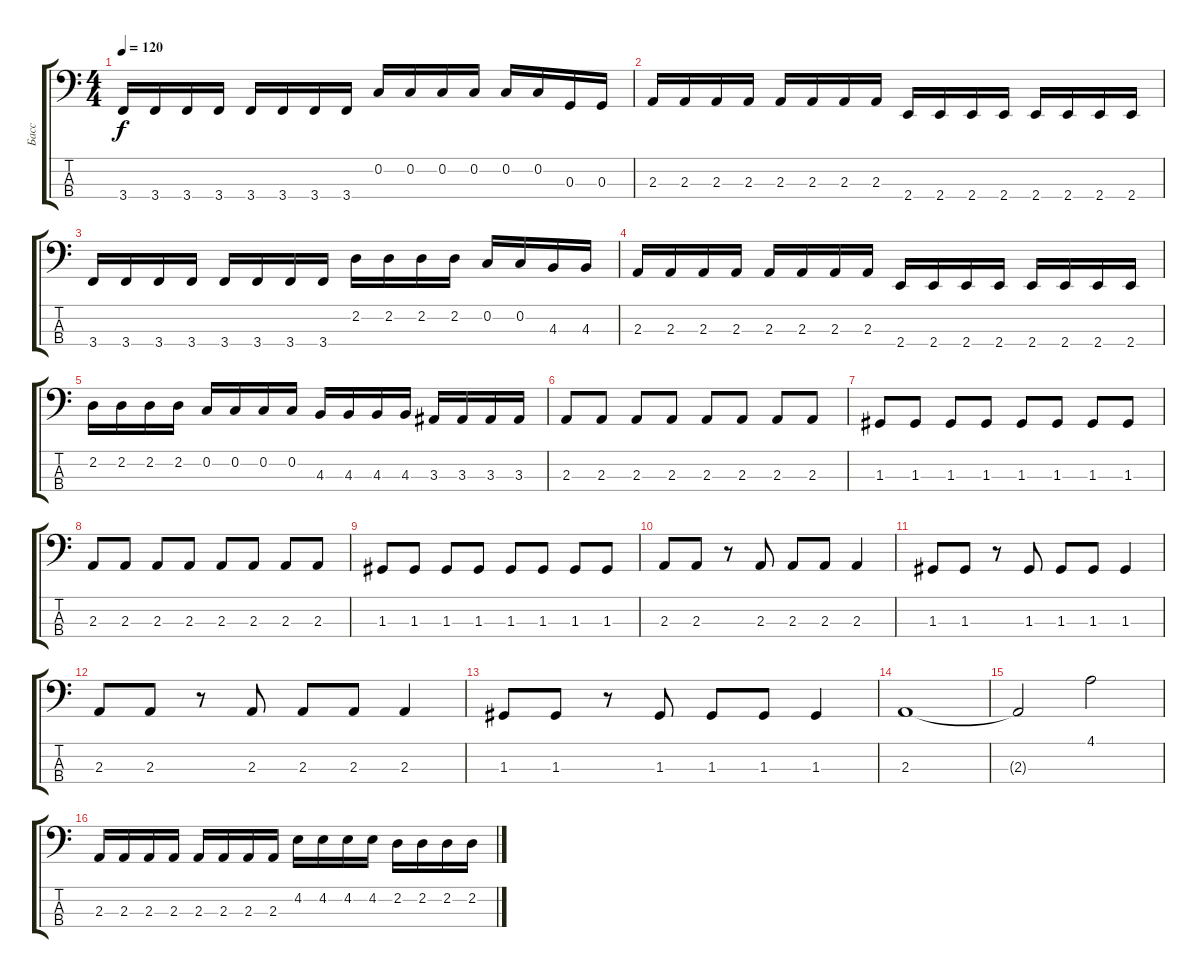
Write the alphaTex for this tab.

\track ("Басс" "Басс") {instrument electricbassfinger}
\staff {score tabs}
\tuning (F2 C2 G1 D1) {hide}
\ts (4 4)
\tempo 120
\clef f4
\ks c
3.4.16{dy f} 3.4.16 3.4.16 3.4.16 3.4.16 3.4.16 3.4.16 3.4.16 0.2.16 0.2.16 0.2.16 0.2.16 0.2.16 0.2.16 0.3.16 0.3.16 |
2.3.16 2.3.16 2.3.16 2.3.16 2.3.16 2.3.16 2.3.16 2.3.16 2.4.16 2.4.16 2.4.16 2.4.16 2.4.16 2.4.16 2.4.16 2.4.16 |
3.4.16 3.4.16 3.4.16 3.4.16 3.4.16 3.4.16 3.4.16 3.4.16 2.2.16 2.2.16 2.2.16 2.2.16 0.2.16 0.2.16 4.3.16 4.3.16 |
2.3.16 2.3.16 2.3.16 2.3.16 2.3.16 2.3.16 2.3.16 2.3.16 2.4.16 2.4.16 2.4.16 2.4.16 2.4.16 2.4.16 2.4.16 2.4.16 |
2.2.16 2.2.16 2.2.16 2.2.16 0.2.16 0.2.16 0.2.16 0.2.16 4.3.16 4.3.16 4.3.16 4.3.16 3.3.16 3.3.16 3.3.16 3.3.16 |
2.3.8 2.3.8 2.3.8 2.3.8 2.3.8 2.3.8 2.3.8 2.3.8 |
1.3.8 1.3.8 1.3.8 1.3.8 1.3.8 1.3.8 1.3.8 1.3.8 |
2.3.8 2.3.8 2.3.8 2.3.8 2.3.8 2.3.8 2.3.8 2.3.8 |
1.3.8 1.3.8 1.3.8 1.3.8 1.3.8 1.3.8 1.3.8 1.3.8 |
2.3.8 2.3.8 r.8 2.3.8 2.3.8 2.3.8 2.3.4 |
1.3.8 1.3.8 r.8 1.3.8 1.3.8 1.3.8 1.3.4 |
2.3.8 2.3.8 r.8 2.3.8 2.3.8 2.3.8 2.3.4 |
1.3.8 1.3.8 r.8 1.3.8 1.3.8 1.3.8 1.3.4 |
2.3.1 |
2.3{t}.2 4.1.2 |
2.3.16 2.3.16 2.3.16 2.3.16 2.3.16 2.3.16 2.3.16 2.3.16 4.2.16 4.2.16 4.2.16 4.2.16 2.2.16 2.2.16 2.2.16 2.2.16
